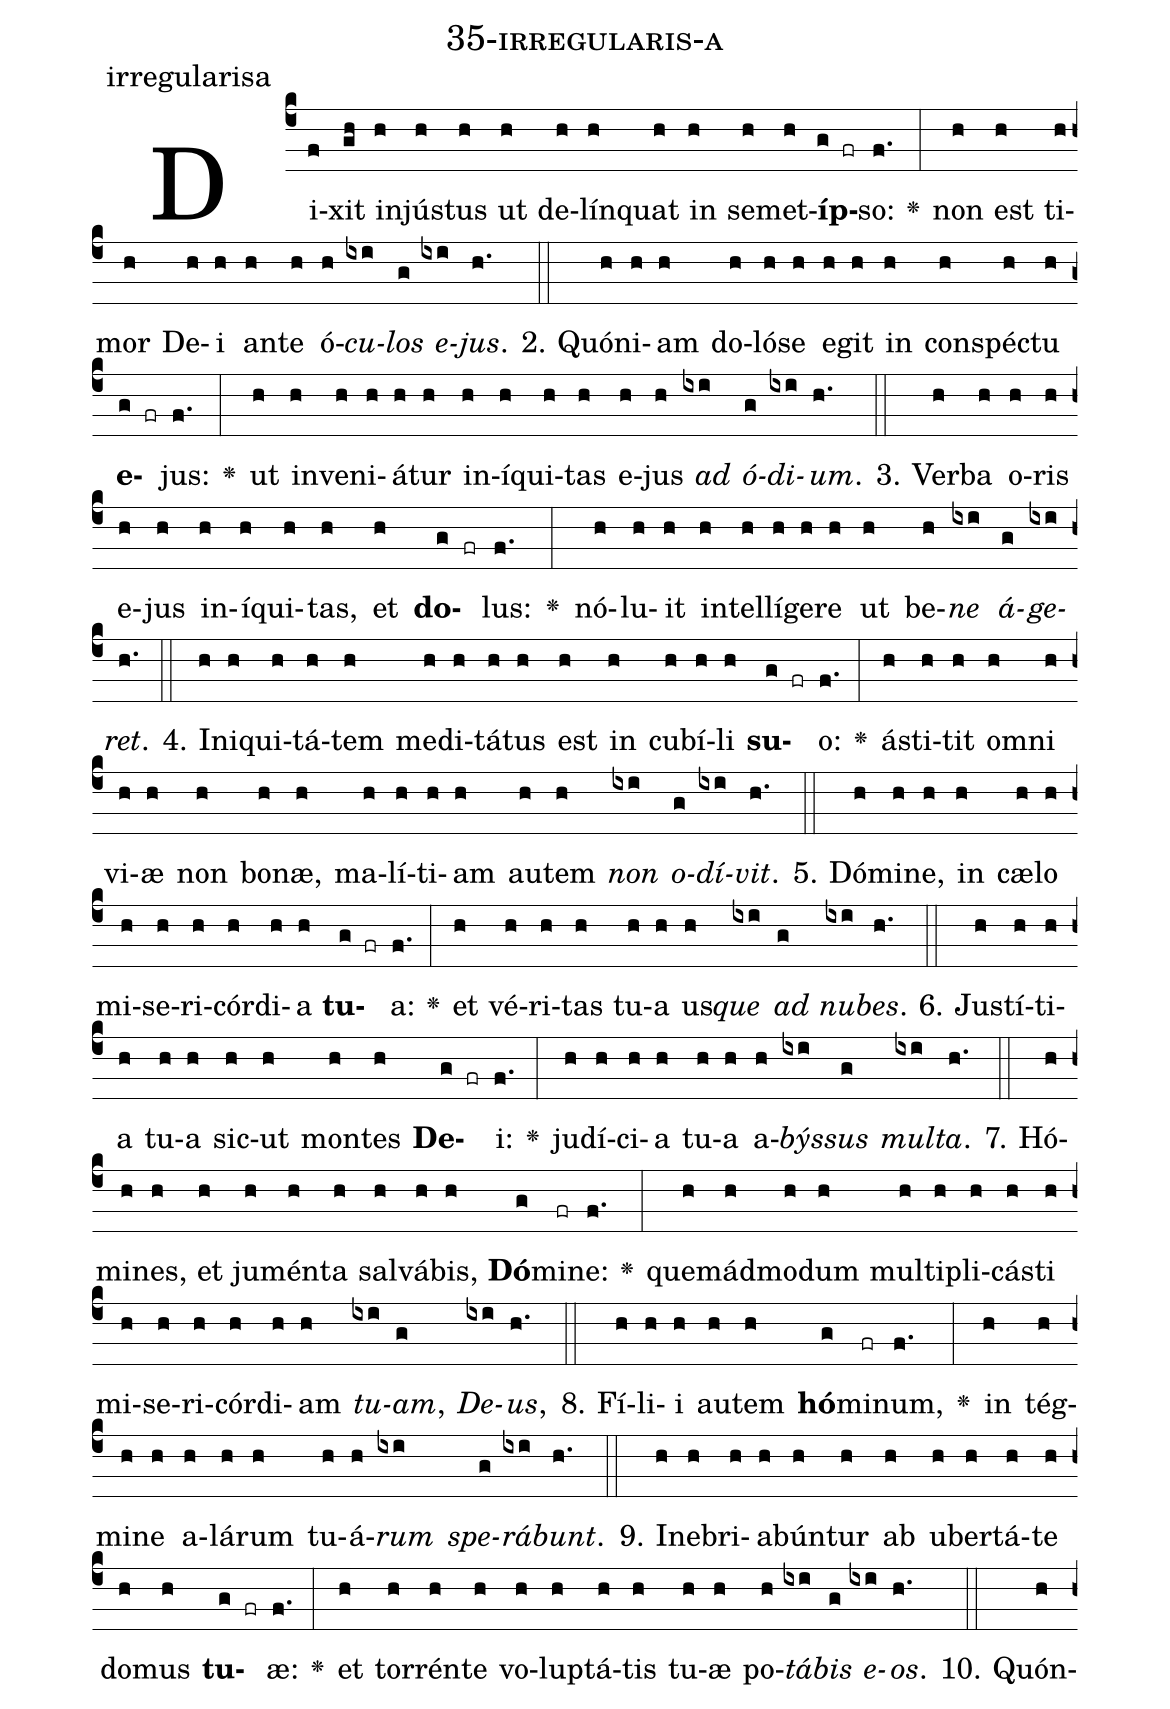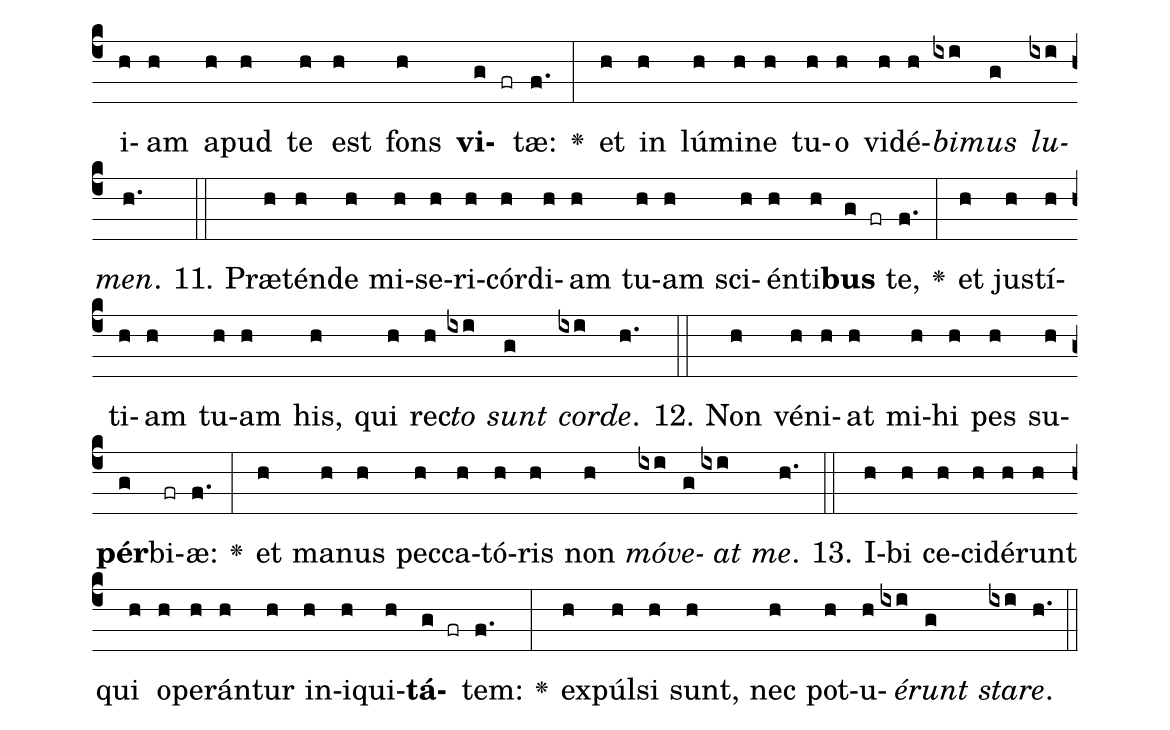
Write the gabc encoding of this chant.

name: 35-irregularis-a;
annotation: irregularisa;
%%
(c4)Di(f)xit(gh) in(h)jús(h)tus(h) ut(h) de(h)lín(h)quat(h) in(h) se(h)met(h)<b>íp</b>(g fr)so:(f.) <v>\greheightstar</v>(:) non(h) est(h) ti(h)mor(h) De(h)i(h) an(h)te(h) ó(h)<i>cu</i>(ixi)<i>los</i>(g) <i>e</i>(ixi)<i>jus</i>.(h.) (::)
2. Quón(h)i(h)am(h) do(h)ló(h)se(h) e(h)git(h) in(h) con(h)spéc(h)tu(h) <b>e</b>(g fr)jus:(f.) <v>\greheightstar</v>(:) ut(h) in(h)ve(h)ni(h)á(h)tur(h) in(h)í(h)qui(h)tas(h) e(h)jus(h) <i>ad</i>(ixi) <i>ó</i>(g)<i>di</i>(ixi)<i>um</i>.(h.) (::)
3. Ver(h)ba(h) o(h)ris(h) e(h)jus(h) in(h)í(h)qui(h)tas,(h) et(h) <b>do</b>(g fr)lus:(f.) <v>\greheightstar</v>(:) nó(h)lu(h)it(h) in(h)tel(h)lí(h)ge(h)re(h) ut(h) be(h)<i>ne</i>(ixi) <i>á</i>(g)<i>ge</i>(ixi)<i>ret</i>.(h.) (::)
4. In(h)i(h)qui(h)tá(h)tem(h) me(h)di(h)tá(h)tus(h) est(h) in(h) cu(h)bí(h)li(h) <b>su</b>(g fr)o:(f.) <v>\greheightstar</v>(:) á(h)sti(h)tit(h) om(h)ni(h) vi(h)æ(h) non(h) bo(h)næ,(h) ma(h)lí(h)ti(h)am(h) au(h)tem(h) <i>non</i>(ixi) <i>o</i>(g)<i>dí</i>(ixi)<i>vit</i>.(h.) (::)
5. Dó(h)mi(h)ne,(h) in(h) cæ(h)lo(h) mi(h)se(h)ri(h)cór(h)di(h)a(h) <b>tu</b>(g fr)a:(f.) <v>\greheightstar</v>(:) et(h) vé(h)ri(h)tas(h) tu(h)a(h) us(h)<i>que</i>(ixi) <i>ad</i>(g) <i>nu</i>(ixi)<i>bes</i>.(h.) (::)
6. Jus(h)tí(h)ti(h)a(h) tu(h)a(h) sic(h)ut(h) mon(h)tes(h) <b>De</b>(g fr)i:(f.) <v>\greheightstar</v>(:) ju(h)dí(h)ci(h)a(h) tu(h)a(h) a(h)<i>býs</i>(ixi)<i>sus</i>(g) <i>mul</i>(ixi)<i>ta</i>.(h.) (::)
7. Hó(h)mi(h)nes,(h) et(h) ju(h)mén(h)ta(h) sal(h)vá(h)bis,(h) <b>Dó</b>(g)mi(fr)ne:(f.) <v>\greheightstar</v>(:) quem(h)ád(h)mo(h)dum(h) mul(h)ti(h)pli(h)cás(h)ti(h) mi(h)se(h)ri(h)cór(h)di(h)am(h) <i>tu</i>(ixi)<i>am</i>,(g) <i>De</i>(ixi)<i>us</i>,(h.) (::)
8. Fí(h)li(h)i(h) au(h)tem(h) <b>hó</b>(g)mi(fr)num,(f.) <v>\greheightstar</v>(:) in(h) tég(h)mi(h)ne(h) a(h)lá(h)rum(h) tu(h)á(h)<i>rum</i>(ixi) <i>spe</i>(g)<i>rá</i>(ixi)<i>bunt</i>.(h.) (::)
9. In(h)e(h)bri(h)a(h)bún(h)tur(h) ab(h) u(h)ber(h)tá(h)te(h) do(h)mus(h) <b>tu</b>(g fr)æ:(f.) <v>\greheightstar</v>(:) et(h) tor(h)rén(h)te(h) vo(h)lup(h)tá(h)tis(h) tu(h)æ(h) po(h)<i>tá</i>(ixi)<i>bis</i>(g) <i>e</i>(ixi)<i>os</i>.(h.) (::)
10. Quón(h)i(h)am(h) a(h)pud(h) te(h) est(h) fons(h) <b>vi</b>(g fr)tæ:(f.) <v>\greheightstar</v>(:) et(h) in(h) lú(h)mi(h)ne(h) tu(h)o(h) vi(h)dé(h)<i>bi</i>(ixi)<i>mus</i>(g) <i>lu</i>(ixi)<i>men</i>.(h.) (::)
11. Præ(h)tén(h)de(h) mi(h)se(h)ri(h)cór(h)di(h)am(h) tu(h)am(h) sci(h)én(h)ti(h)<b>bus</b>(g fr) te,(f.) <v>\greheightstar</v>(:) et(h) jus(h)tí(h)ti(h)am(h) tu(h)am(h) his,(h) qui(h) rec(h)<i>to</i>(ixi) <i>sunt</i>(g) <i>cor</i>(ixi)<i>de</i>.(h.) (::)
12. Non(h) vé(h)ni(h)at(h) mi(h)hi(h) pes(h) su(h)<b>pér</b>(g)bi(fr)æ:(f.) <v>\greheightstar</v>(:) et(h) ma(h)nus(h) pec(h)ca(h)tó(h)ris(h) non(h) <i>mó</i>(ixi)<i>ve</i>(g)<i>at</i>(ixi) <i>me</i>.(h.) (::)
13. I(h)bi(h) ce(h)ci(h)dé(h)runt(h) qui(h) o(h)pe(h)rán(h)tur(h) in(h)i(h)qui(h)<b>tá</b>(g fr)tem:(f.) <v>\greheightstar</v>(:) ex(h)púl(h)si(h) sunt,(h) nec(h) pot(h)u(h)<i>é</i>(ixi)<i>runt</i>(g) <i>sta</i>(ixi)<i>re</i>.(h.) (::)
